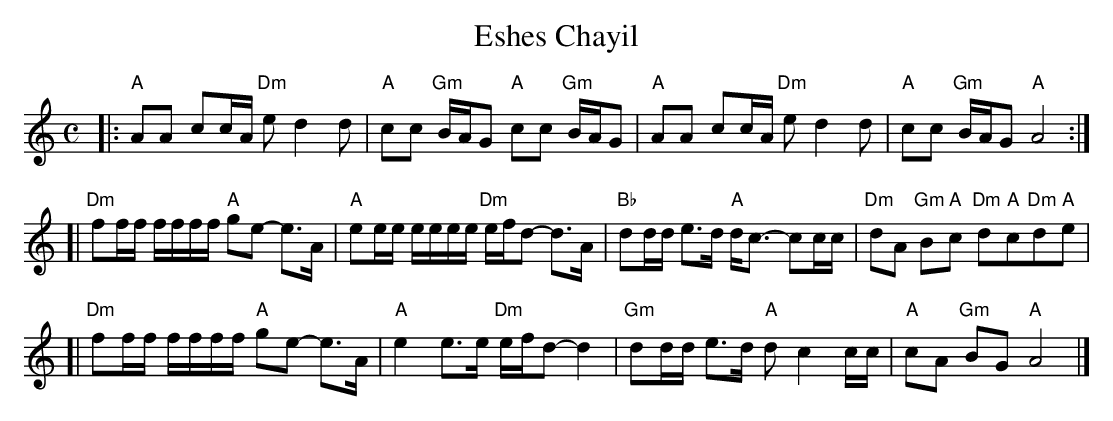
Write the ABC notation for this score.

X:1
T: Eshes Chayil
M: C
L: 1/16
K: _B^c	% A freygish
|: "A"A2A2 c2cA "Dm"e2 d4 d2 | "A"c2c2 "Gm"BAG2 "A"c2c2 "Gm"BAG2 \
|  "A"A2A2 c2cA "Dm"e2 d4 d2 | "A"c2c2 "Gm"BAG2 "A"A8 :|
[| "Dm"f2ff ffff "A"g2e2- e3A | "A"e2ee eeee "Dm"efd2- d3A \
|  "Bb"d2dd e3d "A"dc3- c2cc | "Dm"d2A2 "Gm"B2"A"c2 "Dm"d2"A"c2"Dm"d2"A"e2 |
[| "Dm"f2ff ffff "A"g2e2- e3A | "A"e4 e3e "Dm"efd2- d4 \
|  "Gm"d2dd e3d "A"d2 c4 cc | "A"c2A2 "Gm"B2G2 "A"A8 |]
